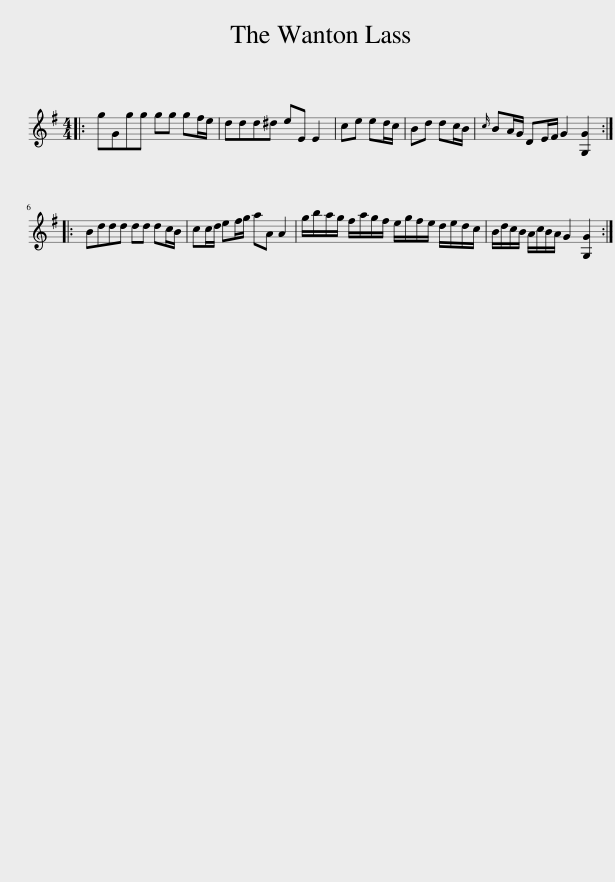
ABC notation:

X:1
L:1/8
M:4/4
I:linebreak $
K:G
V:1 treble
V:1
|: gGgg gg gf/e/ | ddd^d eE E2 | ce ed/c/ | Bd dc/B/ |{c} BA/G/ DE/F/ G2 [G,G]2 ::$ %5
 Bddd dd dc/B/ | cc/d/ ef/g/ aA A2 | g/b/a/g/ f/a/g/f/ e/g/f/e/ d/e/d/c/ | B/d/c/B/ A/c/B/A/ G2 [G,G]2 :| %9
